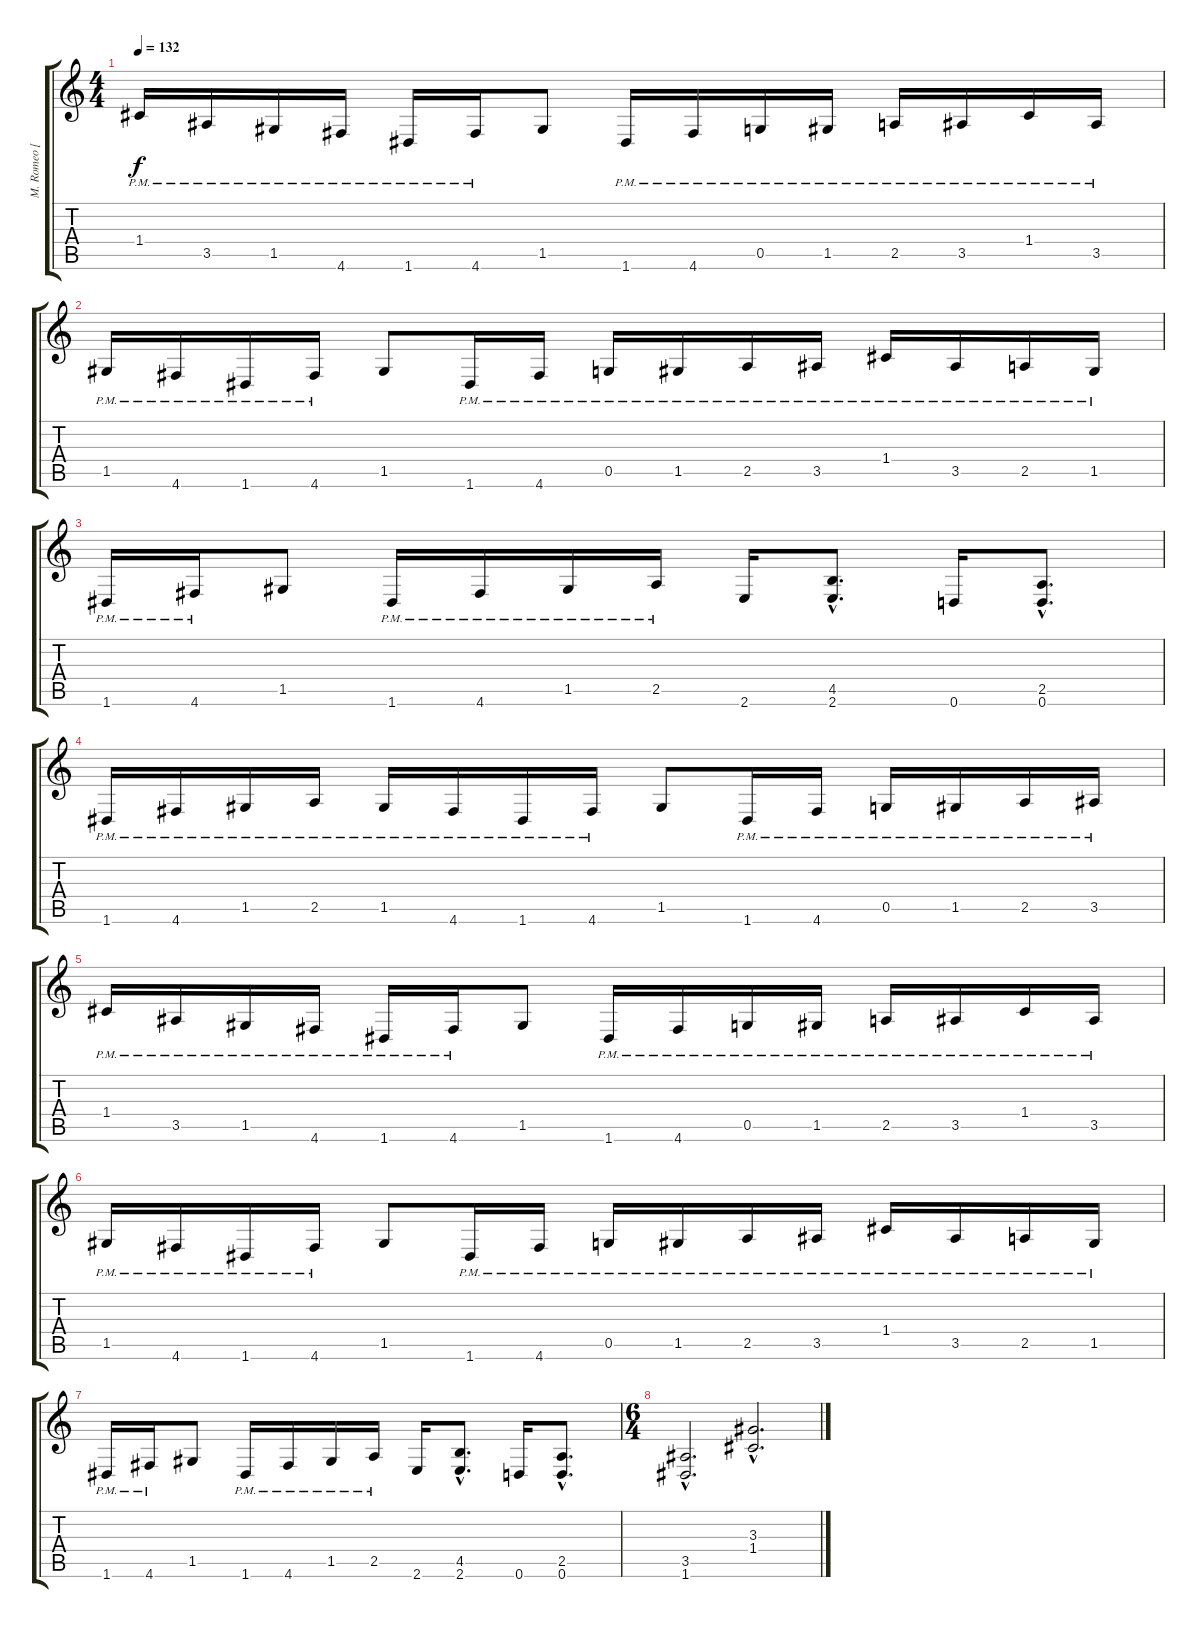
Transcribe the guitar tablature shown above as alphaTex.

\track ("M. Romeo [Rhytim Guitar]" "M. Romeo [") {instrument distortionguitar}
\staff {score tabs}
\tuning (D4 A3 F3 C3 G2 D2) {hide}
\ts (4 4)
\tempo 132
\clef g2
\ks c
1.4{pm}.16{dy f} 3.5{pm}.16 1.5{pm}.16 4.6{pm}.16 1.6{pm}.16 4.6{pm}.16 1.5.8 1.6{pm}.16 4.6{pm}.16 0.5{pm}.16 1.5{pm}.16 2.5{pm}.16 3.5{pm}.16 1.4{pm}.16 3.5{pm}.16 |
1.5{pm}.16 4.6{pm}.16 1.6{pm}.16 4.6{pm}.16 1.5.8 1.6{pm}.16 4.6{pm}.16 0.5{pm}.16 1.5{pm}.16 2.5{pm}.16 3.5{pm}.16 1.4{pm}.16 3.5{pm}.16 2.5{pm}.16 1.5{pm}.16 |
1.6{pm}.16 4.6{pm}.16 1.5.8 1.6{pm}.16 4.6{pm}.16 1.5{pm}.16 2.5{pm}.16 2.6.16 (4.5{hac} 2.6{hac}).8{d} 0.6.16 (2.5{hac} 0.6{hac}).8{d} |
1.6{pm}.16 4.6{pm}.16 1.5{pm}.16 2.5{pm}.16 1.5{pm}.16 4.6{pm}.16 1.6{pm}.16 4.6{pm}.16 1.5.8 1.6{pm}.16 4.6{pm}.16 0.5{pm}.16 1.5{pm}.16 2.5{pm}.16 3.5{pm}.16 |
1.4{pm}.16 3.5{pm}.16 1.5{pm}.16 4.6{pm}.16 1.6{pm}.16 4.6{pm}.16 1.5.8 1.6{pm}.16 4.6{pm}.16 0.5{pm}.16 1.5{pm}.16 2.5{pm}.16 3.5{pm}.16 1.4{pm}.16 3.5{pm}.16 |
1.5{pm}.16 4.6{pm}.16 1.6{pm}.16 4.6{pm}.16 1.5.8 1.6{pm}.16 4.6{pm}.16 0.5{pm}.16 1.5{pm}.16 2.5{pm}.16 3.5{pm}.16 1.4{pm}.16 3.5{pm}.16 2.5{pm}.16 1.5{pm}.16 |
1.6{pm}.16 4.6{pm}.16 1.5.8 1.6{pm}.16 4.6{pm}.16 1.5{pm}.16 2.5{pm}.16 2.6.16 (4.5{hac} 2.6{hac}).8{d} 0.6.16 (2.5{hac} 0.6{hac}).8{d} |
\ts (6 4)
(3.5{hac} 1.6{hac}).2{d} (3.3{hac} 1.4{hac}).2{d}
